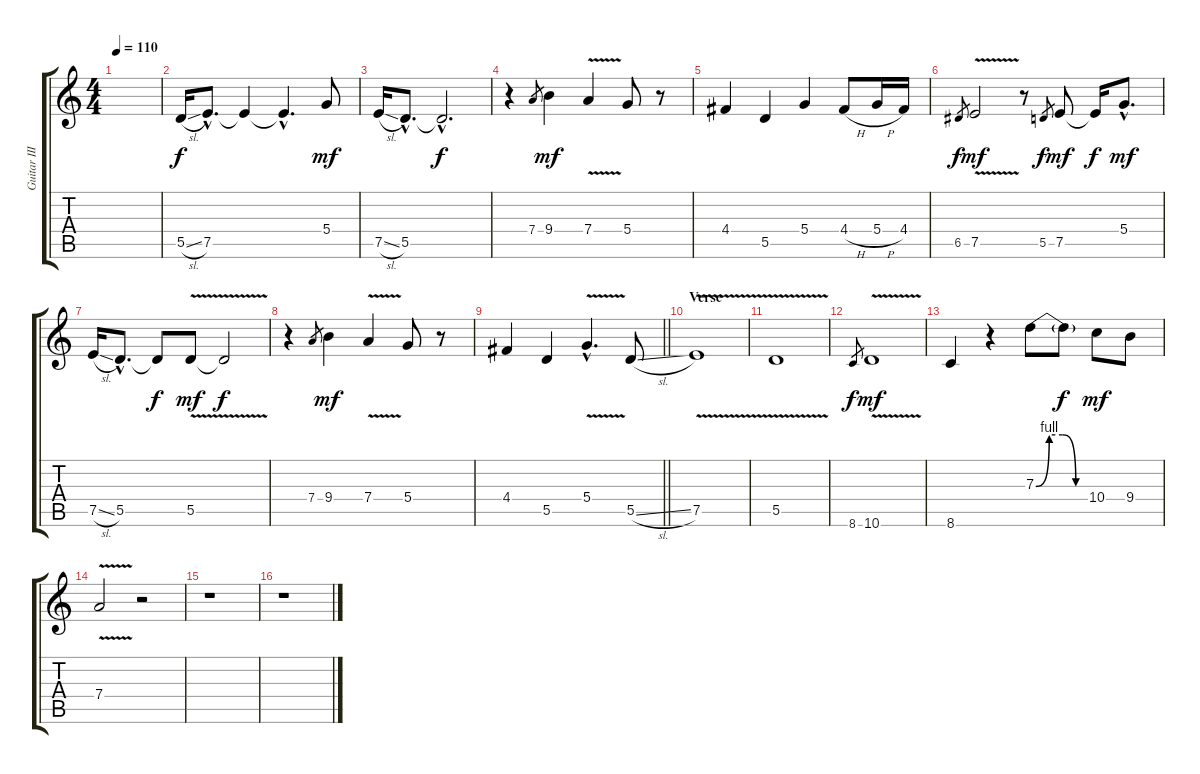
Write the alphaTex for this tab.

\track ("Guitar III" "Guitar III") {instrument electricguitarclean}
\staff {score tabs}
\tuning (E4 B3 G3 D3 A2 E2) {hide}
\ts (4 4)
\tempo 110
\clef g2
\ks c
|
5.5{sl}.16 7.5{hac}.8{d} 7.5{t}.4{dy f} 7.5{hac t}.4{d} 5.4.8{dy mf} |
7.5{sl}.16 5.5{hac}.8{d} 5.5{hac t}.2{d dy f} |
r.4 7.4.8{gr} 9.4.4{dy mf} 7.4{v}.4 5.4.8 r.8 |
4.4.4 5.5.4 5.4.4 4.4{h}.8 5.4{h}.16 4.4.16 |
6.5.8{gr dy f} 7.5{v}.2{dy mf} r.8 5.5.8{gr dy f} 7.5.8{dy mf} 7.5{t}.16{dy f} 5.4{hac}.8{d dy mf} |
7.5{sl}.16 5.5{hac}.8{d} 5.5{t}.8{dy f} 5.5{v}.8{dy mf} 5.5{t}.2{dy f} |
r.4 7.4.8{gr} 9.4.4{dy mf} 7.4{v}.4 5.4.8 r.8 |
\barLineRight lightlight
4.4.4 5.5.4 5.4{v hac}.4{d} 5.5{sl}.8 |
\section ("" "Verse")
7.5{v}.1 |
5.5{v}.1 |
8.6.8{gr dy f} 10.6{v}.1{dy mf} |
8.6.4 r.4 7.3{be (custom 0 0 15 4 30 4 45 0 60 0)}.8 7.3{t}.8{dy f} 10.4.8{dy mf} 9.4.8 |
7.4{v}.2 r.2 |
r.1 |
r.1
